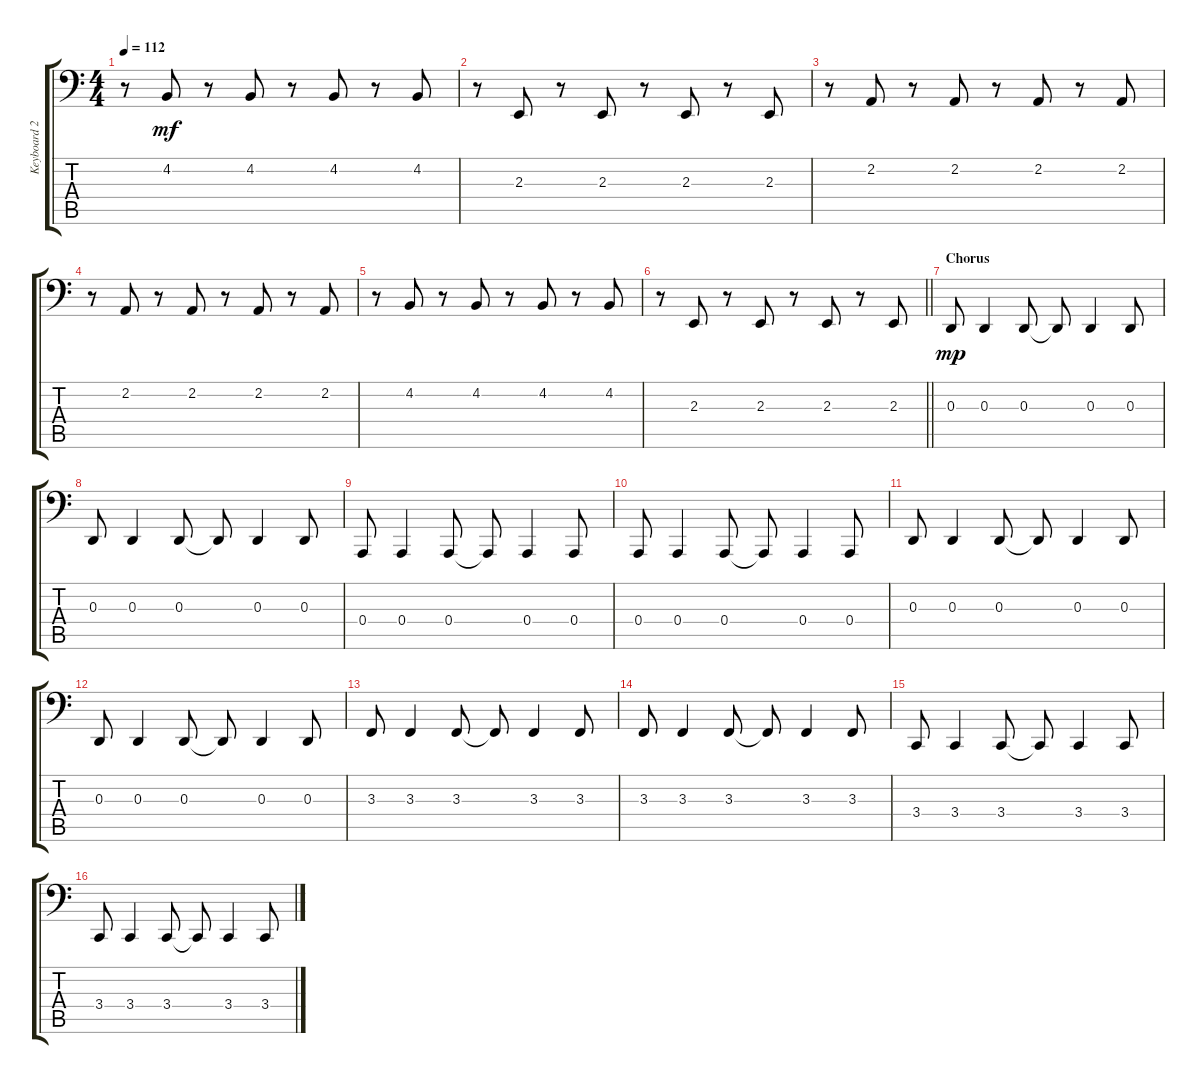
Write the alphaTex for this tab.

\track ("Keyboard 2 (elec.) (LH)" "Keyboard 2") {instrument electricgrandpiano}
\staff {score tabs}
\tuning (C3 G2 D2 A1 E1 B0) {hide}
\ts (4 4)
\tempo 112
\clef f4
\ks c
r.8{dy mf} 4.2.8 r.8 4.2.8 r.8 4.2.8 r.8 4.2.8 |
r.8 2.3.8 r.8 2.3.8 r.8 2.3.8 r.8 2.3.8 |
r.8 2.2.8 r.8 2.2.8 r.8 2.2.8 r.8 2.2.8 |
r.8 2.2.8 r.8 2.2.8 r.8 2.2.8 r.8 2.2.8 |
r.8 4.2.8 r.8 4.2.8 r.8 4.2.8 r.8 4.2.8 |
\barLineRight lightlight
r.8 2.3.8 r.8 2.3.8 r.8 2.3.8 r.8 2.3.8 |
\section ("" "Chorus")
0.3.8{dy mp} 0.3.4 0.3.8 0.3{t}.8 0.3.4 0.3.8 |
0.3.8 0.3.4 0.3.8 0.3{t}.8 0.3.4 0.3.8 |
0.4.8 0.4.4 0.4.8 0.4{t}.8 0.4.4 0.4.8 |
0.4.8 0.4.4 0.4.8 0.4{t}.8 0.4.4 0.4.8 |
0.3.8 0.3.4 0.3.8 0.3{t}.8 0.3.4 0.3.8 |
0.3.8 0.3.4 0.3.8 0.3{t}.8 0.3.4 0.3.8 |
3.3.8 3.3.4 3.3.8 3.3{t}.8 3.3.4 3.3.8 |
3.3.8 3.3.4 3.3.8 3.3{t}.8 3.3.4 3.3.8 |
3.4.8 3.4.4 3.4.8 3.4{t}.8 3.4.4 3.4.8 |
3.4.8 3.4.4 3.4.8 3.4{t}.8 3.4.4 3.4.8
